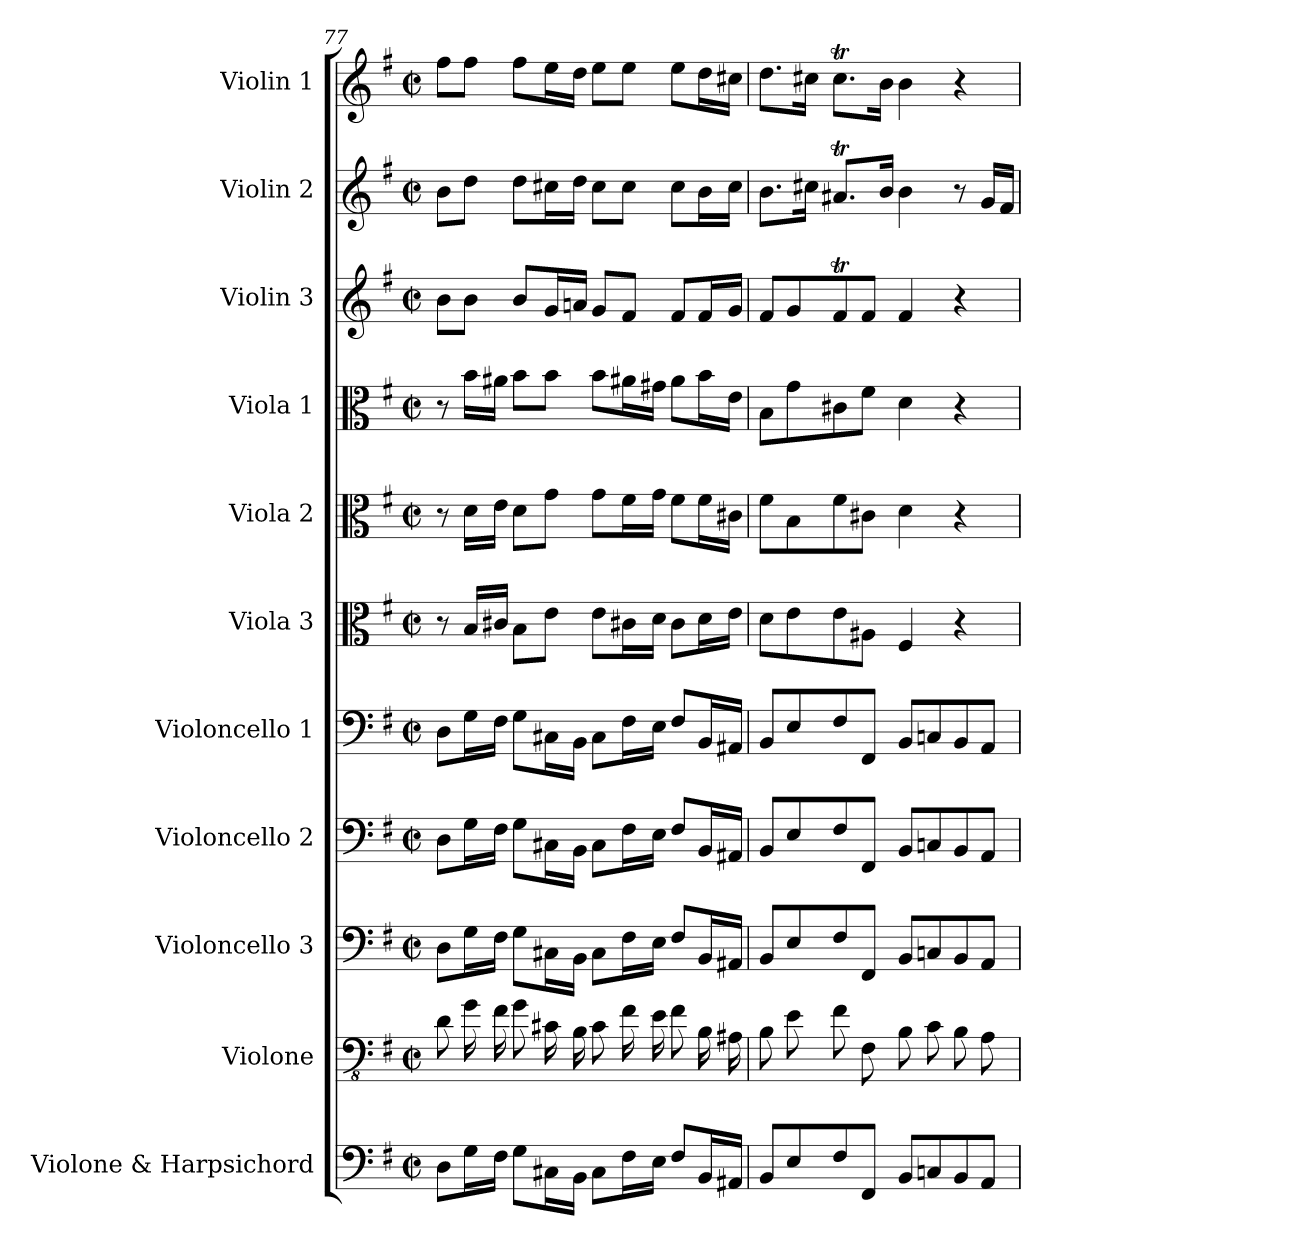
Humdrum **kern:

**kern	**kern	**kern	**kern	**kern	**kern	**kern	**kern	**kern	**kern	**kern
*part11	*part10	*part9	*part8	*part7	*part6	*part5	*part4	*part3	*part2	*part1
*staff11	*staff10	*staff9	*staff8	*staff7	*staff6	*staff5	*staff4	*staff3	*staff2	*staff1
*I"Violone &amp; Harpsichord	*I"Violone	*I"Violoncello 3	*I"Violoncello 2	*I"Violoncello 1	*I"Viola 3	*I"Viola 2	*I"Viola 1	*I"Violin 3	*I"Violin 2	*I"Violin 1
*I'Vne. &amp; Hch.	*I'Vne.	*I'Vc. 3	*I'Vc. 2	*I'Vc. 1	*I'Vla. 3	*I'Vla. 2	*I'Vla. 1	*I'Vln. 3	*I'Vln. 2	*I'Vln. 1
*clefF4	*clefFv4	*clefF4	*clefF4	*clefF4	*clefC3	*clefC3	*clefC3	*clefG2	*clefG2	*clefG2
*	*ITrd7c12	*	*	*	*	*	*	*	*	*
*k[f#]	*k[f#]	*k[f#]	*k[f#]	*k[f#]	*k[f#]	*k[f#]	*k[f#]	*k[f#]	*k[f#]	*k[f#]
*M4/4	*M4/4	*M4/4	*M4/4	*M4/4	*M4/4	*M4/4	*M4/4	*M4/4	*M4/4	*M4/4
*met(c|)	*met(c|)	*met(c|)	*met(c|)	*met(c|)	*met(c|)	*met(c|)	*met(c|)	*met(c|)	*met(c|)	*met(c|)
=77	=77	=77	=77	=77	=77	=77	=77	=77	=77	=77
8D\L	8DD	8D\L	8D\L	8D\L	8r	8r	8r	8b\L	8b\L	8ff#\L
16G\L	16GG	16G\L	16G\L	16G\L	16B/LL	16d\LL	16b\LL	8b\J	8dd\J	8ff#\J
16F#\JJ	16FF#	16F#\JJ	16F#\JJ	16F#\JJ	16c#X/JJ	16e\JJ	16a#X\JJ	.	.	.
8G\L	8GG	8G\L	8G\L	8G\L	8B\L	8d\L	8b\L	8b/L	8dd\L	8ff#\L
16C#X\L	16CC#X	16C#X\L	16C#X\L	16C#X\L	8e\J	8g\J	8b\J	16g/L	16cc#X\L	16ee\L
16BB\JJ	16BBB	16BB\JJ	16BB\JJ	16BB\JJ	.	.	.	16an/JJ	16dd\JJ	16dd\JJ
8C#\L	8CC#	8C#\L	8C#\L	8C#\L	8e\L	8g\L	8b\L	8g/L	8cc#\L	8ee\L
16F#\L	16FF#	16F#\L	16F#\L	16F#\L	16c#X\L	16f#\L	16a#X\L	8f#/J	8cc#\J	8ee\J
16E\JJ	16EE	16E\JJ	16E\JJ	16E\JJ	16d\JJ	16g\JJ	16g#X\JJ	.	.	.
8F#/L	8FF#	8F#/L	8F#/L	8F#/L	8c#\L	8f#\L	8a#\L	8f#/L	8cc#\L	8ee\L
16BB/L	16BBB	16BB/L	16BB/L	16BB/L	16d\L	16f#\L	16b\L	16f#/L	16b\L	16dd\L
16AA#X/JJ	16AAA#X	16AA#X/JJ	16AA#X/JJ	16AA#X/JJ	16e\JJ	16c#X\JJ	16e\JJ	16g/JJ	16cc#\JJ	16cc#X\JJ
!!LO:LB:g=z
=78	=78	=78	=78	=78	=78	=78	=78	=78	=78	=78
8BB/L	8BBB	8BB/L	8BB/L	8BB/L	8d\L	8f#\L	8B\L	8f#/L	8.b\L	8.dd\L
8E/	8EE	8E/	8E/	8E/	8e\	8B\	8g\	8g/	.	.
.	.	.	.	.	.	.	.	.	16cc#X\Jk	16cc#X\Jk
8F#/	8FF#	8F#/	8F#/	8F#/	8e\	8f#\	8c#X\	8f#t/	8.a#Xt/L	8.cc#t\L
8FF#/J	8FFF#	8FF#/J	8FF#/J	8FF#/J	8A#X\J	8c#X\J	8f#\J	8f#/J	.	.
.	.	.	.	.	.	.	.	.	16b/Jk	16b\Jk
8BB/L	8BBB	8BB/L	8BB/L	8BB/L	4F#/	4d\	4d\	4f#/	4b\	4b\
8Cn/	8CC	8Cn/	8Cn/	8Cn/	.	.	.	.	.	.
8BB/	8BBB	8BB/	8BB/	8BB/	4r	4r	4r	4r	8r	4r
8AA/J	8AAA	8AA/J	8AA/J	8AA/J	.	.	.	.	16g/LL	.
.	.	.	.	.	.	.	.	.	16f#/JJ	.
=	=	=	=	=	=	=	=	=	=	=
*-	*-	*-	*-	*-	*-	*-	*-	*-	*-	*-
